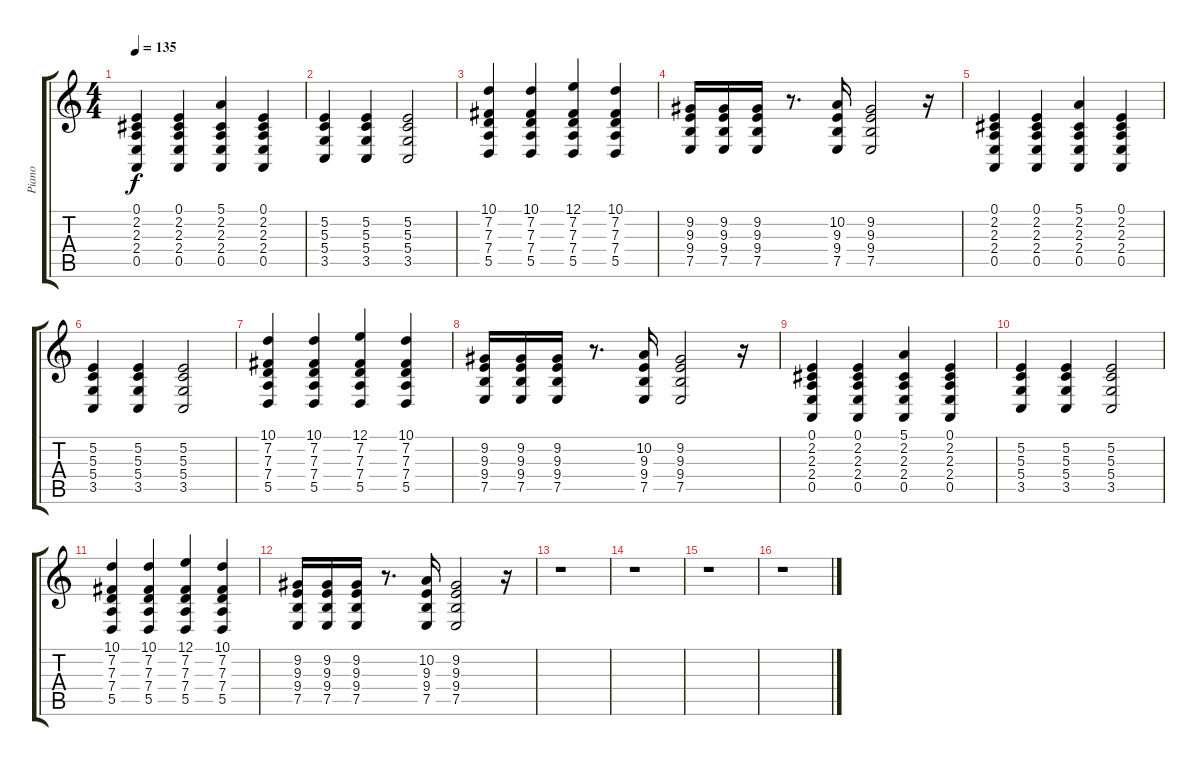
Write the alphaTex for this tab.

\track ("Piano" "Piano") {instrument acousticgrandpiano}
\staff {score tabs}
\tuning (E4 B3 G3 D3 A2 E2) {hide}
\ts (4 4)
\tempo 135
\clef g2
\ks c
(0.1 2.2 2.3 2.4 0.5).4{dy f} (0.1 2.2 2.3 2.4 0.5).4 (5.1 2.2 2.3 2.4 0.5).4 (0.1 2.2 2.3 2.4 0.5).4 |
(5.2 5.3 5.4 3.5).4 (5.2 5.3 5.4 3.5).4 (5.2 5.3 5.4 3.5).2 |
(10.1 7.2 7.3 7.4 5.5).4 (10.1 7.2 7.3 7.4 5.5).4 (12.1 7.2 7.3 7.4 5.5).4 (10.1 7.2 7.3 7.4 5.5).4 |
(9.2 9.3 9.4 7.5).16 (9.2 9.3 9.4 7.5).16 (9.2 9.3 9.4 7.5).16 r.8{d} (10.2 9.3 9.4 7.5).16 (9.2 9.3 9.4 7.5).2 r.16 |
(0.1 2.2 2.3 2.4 0.5).4 (0.1 2.2 2.3 2.4 0.5).4 (5.1 2.2 2.3 2.4 0.5).4 (0.1 2.2 2.3 2.4 0.5).4 |
(5.2 5.3 5.4 3.5).4 (5.2 5.3 5.4 3.5).4 (5.2 5.3 5.4 3.5).2 |
(10.1 7.2 7.3 7.4 5.5).4 (10.1 7.2 7.3 7.4 5.5).4 (12.1 7.2 7.3 7.4 5.5).4 (10.1 7.2 7.3 7.4 5.5).4 |
(9.2 9.3 9.4 7.5).16 (9.2 9.3 9.4 7.5).16 (9.2 9.3 9.4 7.5).16 r.8{d} (10.2 9.3 9.4 7.5).16 (9.2 9.3 9.4 7.5).2 r.16 |
(0.1 2.2 2.3 2.4 0.5).4 (0.1 2.2 2.3 2.4 0.5).4 (5.1 2.2 2.3 2.4 0.5).4 (0.1 2.2 2.3 2.4 0.5).4 |
(5.2 5.3 5.4 3.5).4 (5.2 5.3 5.4 3.5).4 (5.2 5.3 5.4 3.5).2 |
(10.1 7.2 7.3 7.4 5.5).4 (10.1 7.2 7.3 7.4 5.5).4 (12.1 7.2 7.3 7.4 5.5).4 (10.1 7.2 7.3 7.4 5.5).4 |
(9.2 9.3 9.4 7.5).16 (9.2 9.3 9.4 7.5).16 (9.2 9.3 9.4 7.5).16 r.8{d} (10.2 9.3 9.4 7.5).16 (9.2 9.3 9.4 7.5).2 r.16 |
r.1 |
r.1 |
r.1 |
r.1
